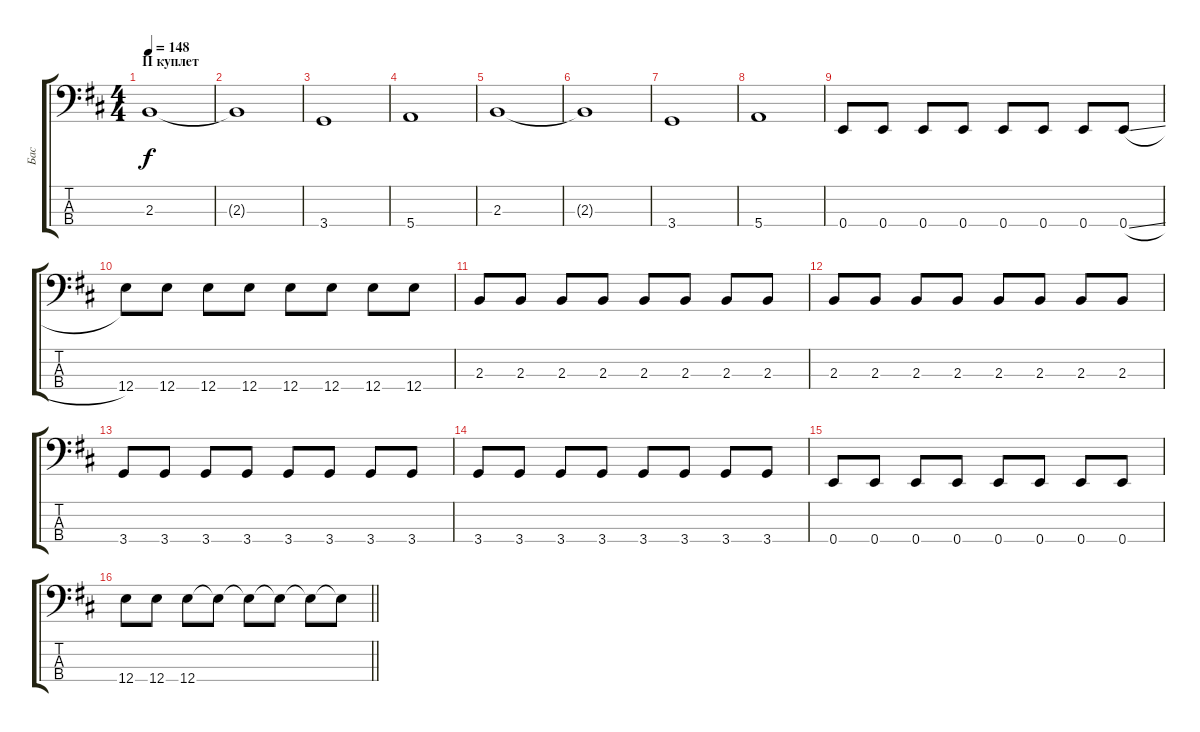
\track ("Бас" "Бас") {instrument electricbassfinger}
\staff {score tabs}
\tuning (G2 D2 A1 E1) {hide}
\ts (4 4)
\section ("" "II куплет")
\tempo 148
\clef f4
\ks bminor
2.3.1{dy f} |
2.3{t}.1 |
3.4.1 |
5.4.1 |
2.3.1 |
2.3{t}.1 |
3.4.1 |
5.4.1 |
0.4.8 0.4.8 0.4.8 0.4.8 0.4.8 0.4.8 0.4.8 0.4{sl}.8 |
12.4.8 12.4.8 12.4.8 12.4.8 12.4.8 12.4.8 12.4.8 12.4.8 |
2.3.8 2.3.8 2.3.8 2.3.8 2.3.8 2.3.8 2.3.8 2.3.8 |
2.3.8 2.3.8 2.3.8 2.3.8 2.3.8 2.3.8 2.3.8 2.3.8 |
3.4.8 3.4.8 3.4.8 3.4.8 3.4.8 3.4.8 3.4.8 3.4.8 |
3.4.8 3.4.8 3.4.8 3.4.8 3.4.8 3.4.8 3.4.8 3.4.8 |
0.4.8 0.4.8 0.4.8 0.4.8 0.4.8 0.4.8 0.4.8 0.4.8 |
\barLineRight lightlight
12.4.8 12.4.8 12.4.8 12.4{t}.8 12.4{t}.8 12.4{t}.8 12.4{t}.8 12.4{t}.8
